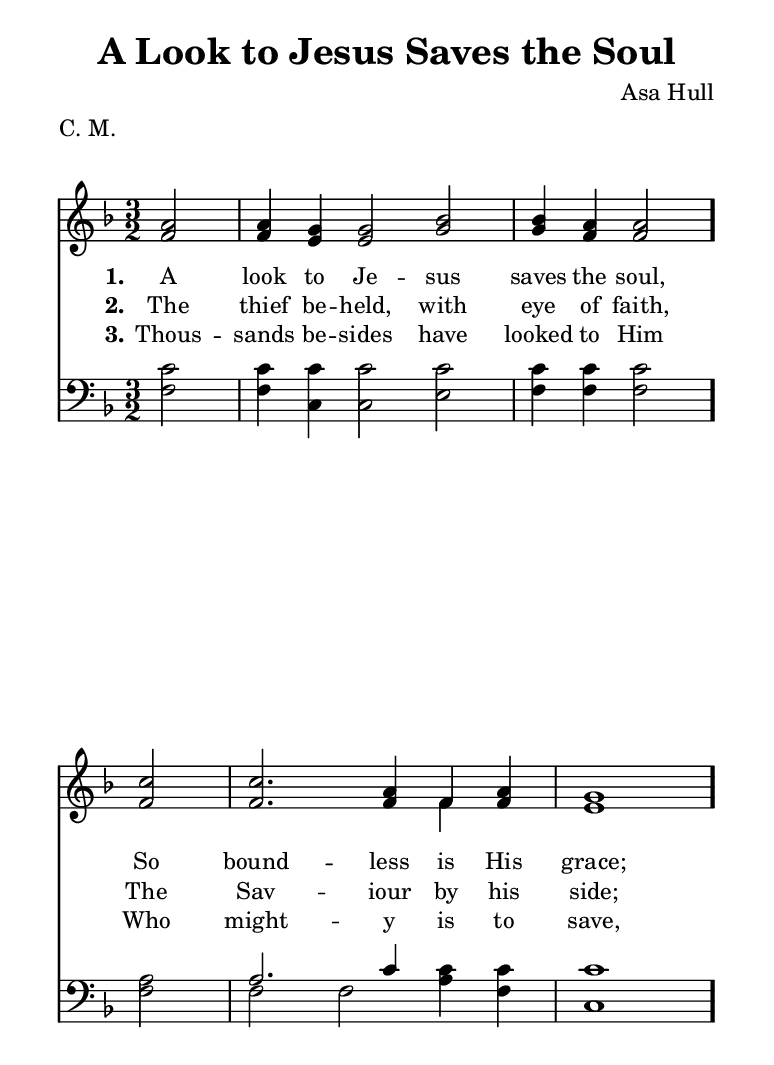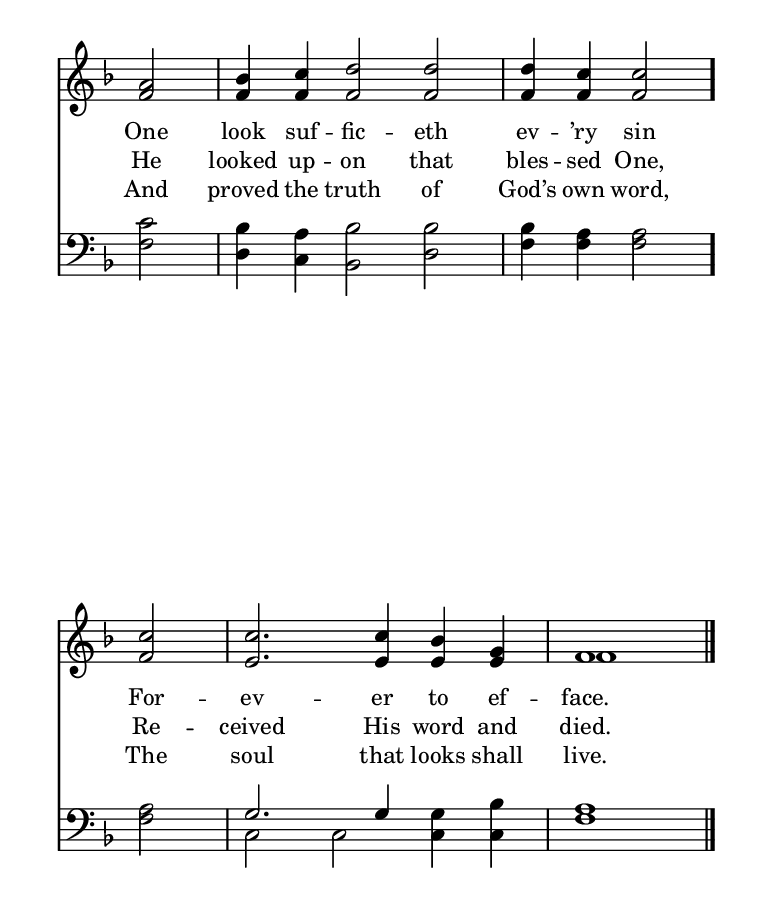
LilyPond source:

\include "common/global.ily"
\paper {
  \include "common/paper.ily"
  ragged-last-bottom = ##t
  system-count = #(cond (is-eogsized 2) (#t #f))
  system-system-spacing.padding = 11
}

\header{
  %gospel
  hymnnumber = "66"
  title = "A Look to Jesus Saves the Soul"
  tunename = "Remember Me"
  meter = "C. M."
  poet = ""
  composer = "Asa Hull"
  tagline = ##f
}

% for fermata in MIDI
ta = { \tempo 4=120 }
tb = { \tempo 4=60  }

patternAA = { c2 | c4 c4 c2 c2 | c4 c4 c2 }
patternBA = { c2 | c2. c4 c4 c4 | c1 }
patternBB = { c2 | c2 c2 c4 c4 | c1 }

global = {
  \include "common/overrides.ily"
  \override Staff.TimeSignature.style = #'numbered
  \time 3/2
  \override Score.MetronomeMark.transparent = ##t % hide all fermata changes too
  \ta
  \key f \major
  \partial 2
  \autoBeamOff
}

notesSoprano = {
\global
\relative c'' {

  \changePitch \patternAA { a | a g g bes | bes a a }
  \changePitch \patternBA { c |  c a f a | g }
  \changePitch \patternAA { a | bes c d d | d c c }
  \changePitch \patternBA { c | c c bes g | f }

  \bar "|."

}
}

notesAlto = {
\global
\relative e' {

  \changePitch \patternAA { f | f e e g | g f f }
  \changePitch \patternBA { f | f f f f | e }
  \changePitch \patternAA { f | f f f f | f f f }
  \changePitch \patternBA { f | e e e e | f }

}
}

notesTenor = {
\global
\relative a {

  \changePitch \patternAA { c | c c c c | c c c }
  \changePitch \patternBA { a | a c c c | c }
  \changePitch \patternAA { c | bes a bes bes | bes a a }
  \changePitch \patternBA { a | g g g bes | a }

}
}

notesBass = {
\global
\relative f {

  \changePitch \patternAA { f | f c c e | f f f }
  \changePitch \patternBB { f | f f a f | c }
  \changePitch \patternAA { f | d c bes d | f f f }
  \changePitch \patternBB { f | c c c c | f }

}
}

wordsA = \lyricmode {
\set stanza = "1."

A look to Je -- sus saves the soul, \bar "."
So bound -- less is His grace; \bar "." \break % comma appears in original after "boundless"
One look suf -- fic -- eth ev -- ’ry sin \bar "."
For -- ev -- er to ef -- face. \bar "." \break

}

wordsB = \lyricmode {
\set stanza = "2."

The thief be -- held, with eye of faith,
The Sav -- iour by his side;
He looked up -- on that bles -- sed One,
Re -- ceived His word and died.

}

wordsC = \lyricmode {
\set stanza = "3."

Thous -- sands be -- sides have looked to Him
Who might -- y is to save,
And proved the truth of God’s own word,
The soul that looks shall live.

}

\score {
  \context ChoirStaff <<
    \context Staff = upper <<
      \set Staff.autoBeaming = ##f
      \set ChoirStaff.systemStartDelimiter = #'SystemStartBar
      \set ChoirStaff.printPartCombineTexts = ##f
      \partcombine #'(2 . 9) \notesSoprano \notesAlto
      \context NullVoice = sopranos { \voiceOne << \notesSoprano >> }
      \context NullVoice = altos { \voiceTwo << \notesAlto >> }
      \context Lyrics = one   \lyricsto sopranos \wordsA
      \context Lyrics = two   \lyricsto sopranos \wordsB
      \context Lyrics = three \lyricsto sopranos \wordsC
    >>
    \context Staff = men <<
      \set Staff.autoBeaming = ##f
      \clef bass
      \set ChoirStaff.printPartCombineTexts = ##f
      \partcombine #'(2 . 9) \notesTenor \notesBass
      \context NullVoice = tenors { \voiceOne << \notesTenor >> }
      \context NullVoice = basses { \voiceTwo << \notesBass >> }
    >>
  >>
  \layout {
    \include "common/layout.ily"
  }
  \midi{
    \include "common/midi.ily"
  }
}

\version "2.19.49"  % necessary for upgrading to future LilyPond versions.

% vi:set et ts=2 sw=2 ai nocindent syntax=lilypond:
